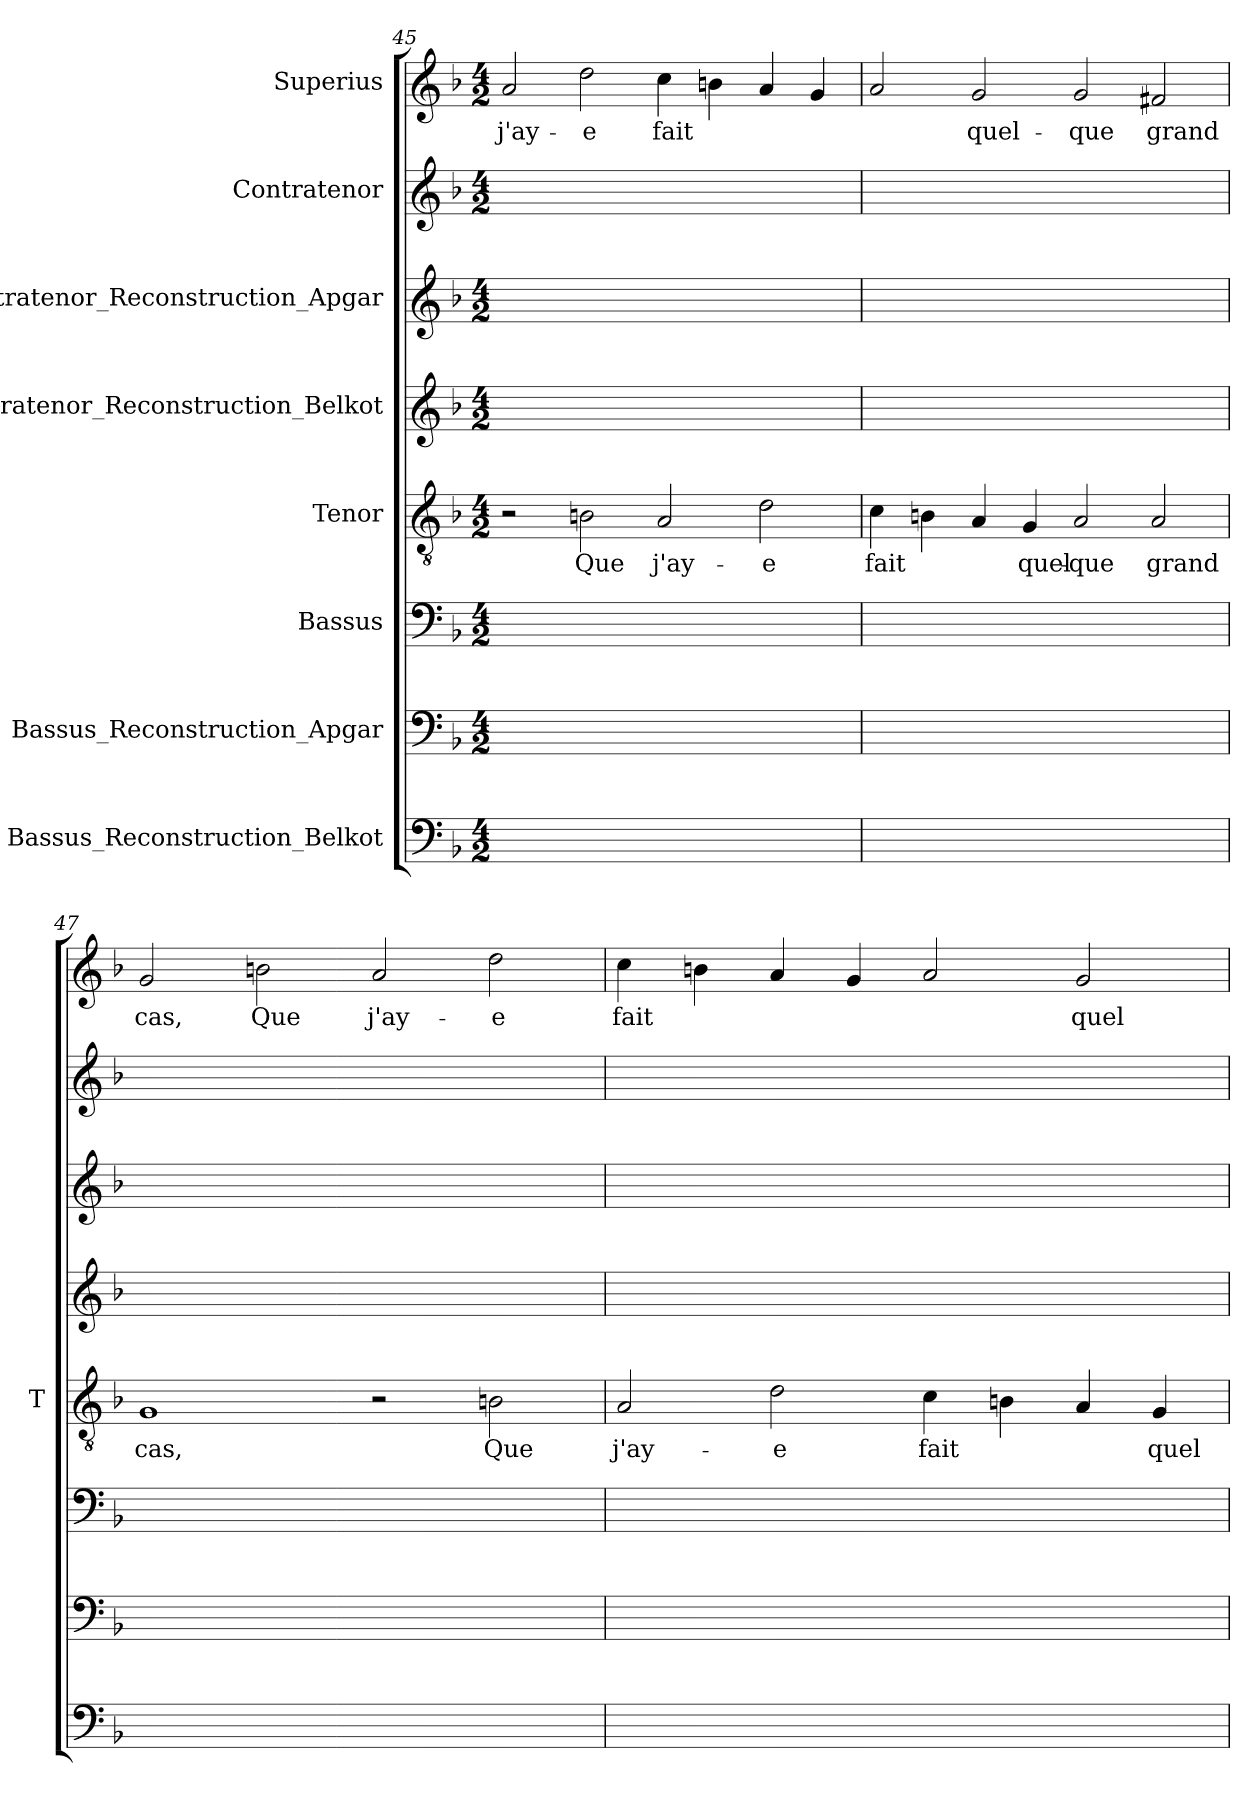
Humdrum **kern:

**kern	**kern	**kern	**kern	**text	**kern	**kern	**kern	**kern	**text
*part8	*part7	*part6	*part5	*part5	*part4	*part3	*part2	*part1	*part1
*staff8	*staff7	*staff6	*staff5	*staff5	*staff4	*staff3	*staff2	*staff1	*staff1
*I"Bassus_Reconstruction_Belkot	*I"Bassus_Reconstruction_Apgar	*I"Bassus	*I"Tenor	*	*I"Contratenor_Reconstruction_Belkot	*I"Contratenor_Reconstruction_Apgar	*I"Contratenor	*I"Superius	*
*	*	*	*I'T	*	*	*	*	*	*
*clefF4	*clefF4	*clefF4	*clefGv2	*	*clefG2	*clefG2	*clefG2	*clefG2	*
*k[b-]	*k[b-]	*k[b-]	*k[b-]	*	*k[b-]	*k[b-]	*k[b-]	*k[b-]	*
*M4/2	*M4/2	*M4/2	*M4/2	*	*M4/2	*M4/2	*M4/2	*M4/2	*
=45	=45	=45	=45	=45	=45	=45	=45	=45	=45
0ryy	0ryy	0ryy	2r	.	0ryy	0ryy	0ryy	2a	j'ay-
.	.	.	2Bn	-Que	.	.	.	2dd	-e
.	.	.	2A	j'ay-	.	.	.	4cc	-fait
.	.	.	.	.	.	.	.	4b	.
.	.	.	2d	-e	.	.	.	4a	.
.	.	.	.	.	.	.	.	4g	.
=46	=46	=46	=46	=46	=46	=46	=46	=46	=46
0ryy	0ryy	0ryy	4c	-fait	0ryy	0ryy	0ryy	2a	.
.	.	.	4Bn	.	.	.	.	.	.
.	.	.	4A	.	.	.	.	2g	quel-
.	.	.	4G	quel-	.	.	.	.	.
.	.	.	2A	-que	.	.	.	2g	-que
.	.	.	2A	-grand	.	.	.	2f#X	-grand
=47	=47	=47	=47	=47	=47	=47	=47	=47	=47
0ryy	0ryy	0ryy	1G	-cas,	0ryy	0ryy	0ryy	2g	-cas,
.	.	.	.	.	.	.	.	2b	-Que
.	.	.	2r	.	.	.	.	2a	j'ay-
.	.	.	2Bn	-Que	.	.	.	2dd	-e
=48	=48	=48	=48	=48	=48	=48	=48	=48	=48
0ryy	0ryy	0ryy	2A	j'ay-	0ryy	0ryy	0ryy	4cc	-fait
.	.	.	.	.	.	.	.	4b	.
.	.	.	2d	-e	.	.	.	4a	.
.	.	.	.	.	.	.	.	4g	.
.	.	.	4c	-fait	.	.	.	2a	.
.	.	.	4Bn	.	.	.	.	.	.
.	.	.	4A	.	.	.	.	2g	quel-
.	.	.	4G	quel-	.	.	.	.	.
=	=	=	=	=	=	=	=	=	=
*-	*-	*-	*-	*-	*-	*-	*-	*-	*-
